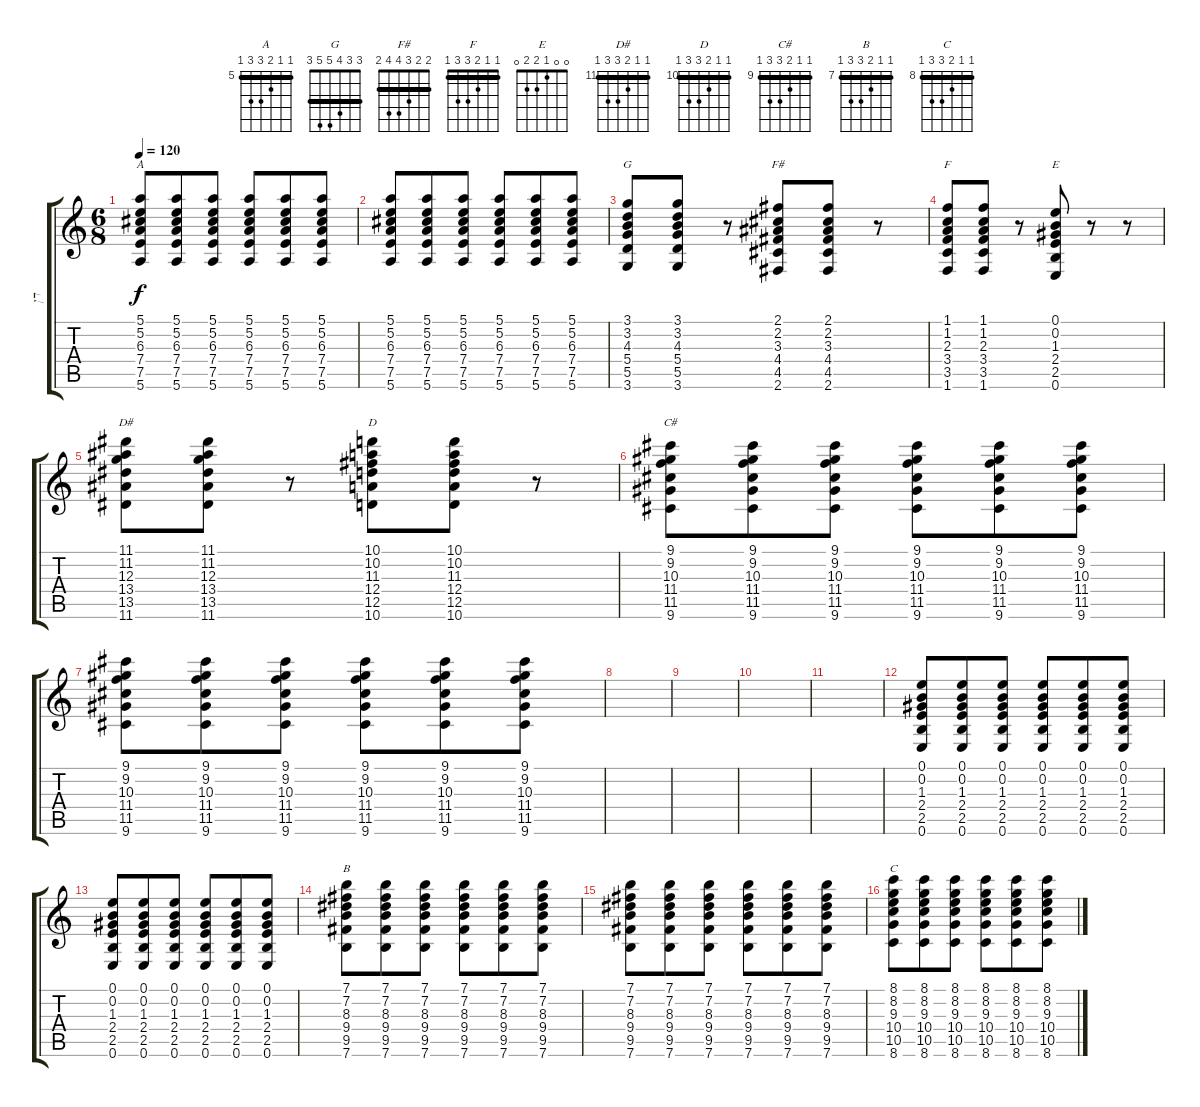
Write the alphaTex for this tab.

\track ("דן" "דן") {instrument acousticguitarnylon}
\staff {score tabs}
\tuning (E4 B3 G3 D3 A2 E2) {hide}
\chord ("A" 5 5 6 7 7 5) {firstfret 5 barre 5}
\chord ("G" 3 3 4 5 5 3) {barre 3}
\chord ("F#" 2 2 3 4 4 2) {barre 2}
\chord ("F" 1 1 2 3 3 1) {barre 1}
\chord ("E" 0 0 1 2 2 0)
\chord ("D#" 11 11 12 13 13 11) {firstfret 11 barre 11}
\chord ("D" 10 10 11 12 12 10) {firstfret 10 barre 10}
\chord ("C#" 9 9 10 11 11 9) {firstfret 9 barre 9}
\chord ("B" 7 7 8 9 9 7) {firstfret 7 barre 7}
\chord ("C" 8 8 9 10 10 8) {firstfret 8 barre 8}
\ts (6 8)
\tempo 120
\clef g2
\ks c
(5.1 5.2 6.3 7.4 7.5 5.6).8{ch "A" dy f} (5.1 5.2 6.3 7.4 7.5 5.6).8 (5.1 5.2 6.3 7.4 7.5 5.6).8 (5.1 5.2 6.3 7.4 7.5 5.6).8 (5.1 5.2 6.3 7.4 7.5 5.6).8 (5.1 5.2 6.3 7.4 7.5 5.6).8 |
(5.1 5.2 6.3 7.4 7.5 5.6).8 (5.1 5.2 6.3 7.4 7.5 5.6).8 (5.1 5.2 6.3 7.4 7.5 5.6).8 (5.1 5.2 6.3 7.4 7.5 5.6).8 (5.1 5.2 6.3 7.4 7.5 5.6).8 (5.1 5.2 6.3 7.4 7.5 5.6).8 |
(3.1 3.2 4.3 5.4 5.5 3.6).8{ch "G"} (3.1 3.2 4.3 5.4 5.5 3.6).8 r.8 (2.1 2.2 3.3 4.4 4.5 2.6).8{ch "F#"} (2.1 2.2 3.3 4.4 4.5 2.6).8 r.8 |
(1.1 1.2 2.3 3.4 3.5 1.6).8{ch "F"} (1.1 1.2 2.3 3.4 3.5 1.6).8 r.8 (0.1 0.2 1.3 2.4 2.5 0.6).8{ch "E"} r.8 r.8 |
(11.1 11.2 12.3 13.4 13.5 11.6).8{ch "D#"} (11.1 11.2 12.3 13.4 13.5 11.6).8 r.8 (10.1 10.2 11.3 12.4 12.5 10.6).8{ch "D"} (10.1 10.2 11.3 12.4 12.5 10.6).8 r.8 |
(9.1 9.2 10.3 11.4 11.5 9.6).8{ch "C#"} (9.1 9.2 10.3 11.4 11.5 9.6).8 (9.1 9.2 10.3 11.4 11.5 9.6).8 (9.1 9.2 10.3 11.4 11.5 9.6).8 (9.1 9.2 10.3 11.4 11.5 9.6).8 (9.1 9.2 10.3 11.4 11.5 9.6).8 |
(9.1 9.2 10.3 11.4 11.5 9.6).8 (9.1 9.2 10.3 11.4 11.5 9.6).8 (9.1 9.2 10.3 11.4 11.5 9.6).8 (9.1 9.2 10.3 11.4 11.5 9.6).8 (9.1 9.2 10.3 11.4 11.5 9.6).8 (9.1 9.2 10.3 11.4 11.5 9.6).8 |
|
|
|
|
(0.1 0.2 1.3 2.4 2.5 0.6).8 (0.1 0.2 1.3 2.4 2.5 0.6).8 (0.1 0.2 1.3 2.4 2.5 0.6).8 (0.1 0.2 1.3 2.4 2.5 0.6).8 (0.1 0.2 1.3 2.4 2.5 0.6).8 (0.1 0.2 1.3 2.4 2.5 0.6).8 |
(0.1 0.2 1.3 2.4 2.5 0.6).8 (0.1 0.2 1.3 2.4 2.5 0.6).8 (0.1 0.2 1.3 2.4 2.5 0.6).8 (0.1 0.2 1.3 2.4 2.5 0.6).8 (0.1 0.2 1.3 2.4 2.5 0.6).8 (0.1 0.2 1.3 2.4 2.5 0.6).8 |
(7.1 7.2 8.3 9.4 9.5 7.6).8{ch "B"} (7.1 7.2 8.3 9.4 9.5 7.6).8 (7.1 7.2 8.3 9.4 9.5 7.6).8 (7.1 7.2 8.3 9.4 9.5 7.6).8 (7.1 7.2 8.3 9.4 9.5 7.6).8 (7.1 7.2 8.3 9.4 9.5 7.6).8 |
(7.1 7.2 8.3 9.4 9.5 7.6).8 (7.1 7.2 8.3 9.4 9.5 7.6).8 (7.1 7.2 8.3 9.4 9.5 7.6).8 (7.1 7.2 8.3 9.4 9.5 7.6).8 (7.1 7.2 8.3 9.4 9.5 7.6).8 (7.1 7.2 8.3 9.4 9.5 7.6).8 |
(8.1 8.2 9.3 10.4 10.5 8.6).8{ch "C"} (8.1 8.2 9.3 10.4 10.5 8.6).8 (8.1 8.2 9.3 10.4 10.5 8.6).8 (8.1 8.2 9.3 10.4 10.5 8.6).8 (8.1 8.2 9.3 10.4 10.5 8.6).8 (8.1 8.2 9.3 10.4 10.5 8.6).8
